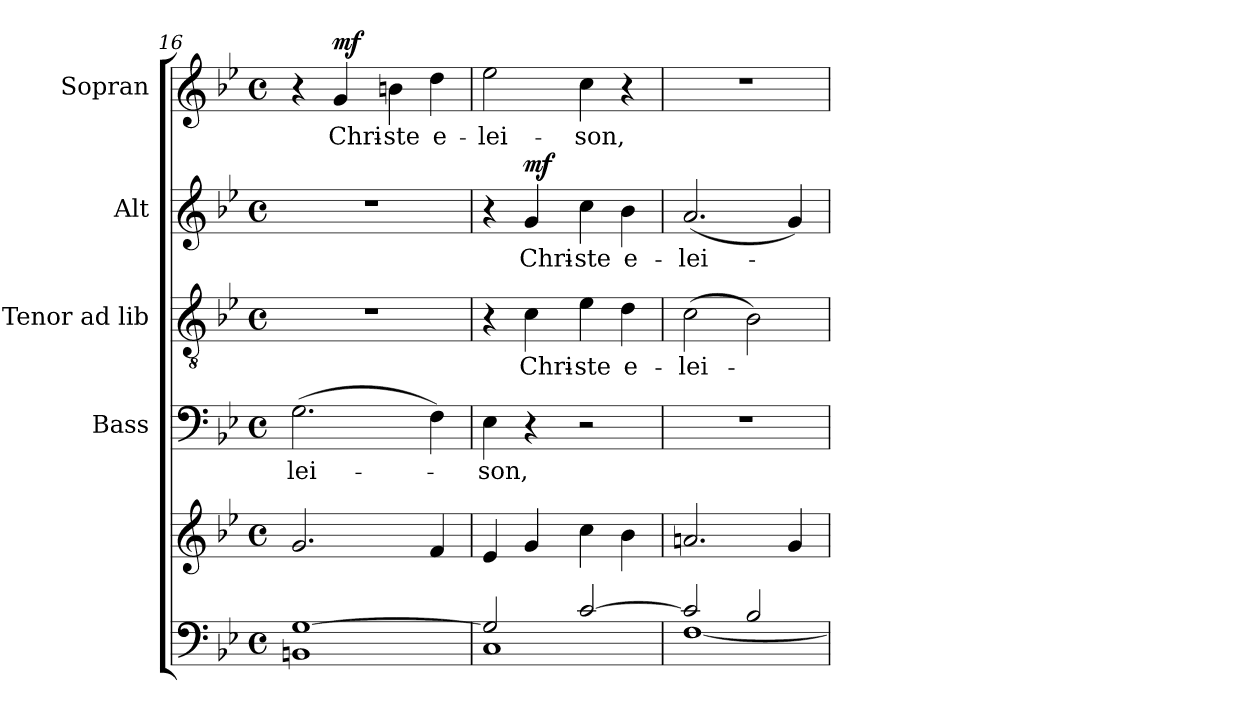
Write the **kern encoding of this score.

**kern	**kern	**kern	**text	**kern	**text	**kern	**text	**dynam	**kern	**text	**dynam
*part5	*part5	*part4	*part4	*part3	*part3	*part2	*part2	*part2	*part1	*part1	*part1
*staff6	*staff5	*staff4	*staff4	*staff3	*staff3	*staff2	*staff2	*staff2	*staff1	*staff1	*staff1
*	*	*I"Bass	*	*I"Tenor ad lib	*	*I"Alt	*	*	*I"Sopran	*	*
*	*	*I'B	*	*I'T	*	*I'A	*	*	*I'S	*	*
*clefF4	*clefG2	*clefF4	*	*clefGv2	*	*clefG2	*	*	*clefG2	*	*
*k[b-e-]	*k[b-e-]	*k[b-e-]	*	*k[b-e-]	*	*k[b-e-]	*	*	*k[b-e-]	*	*
*B-:	*B-:	*B-:	*	*B-:	*	*B-:	*	*	*B-:	*	*
*M4/4	*M4/4	*M4/4	*	*M4/4	*	*M4/4	*	*	*M4/4	*	*
*met(c)	*met(c)	*met(c)	*	*met(c)	*	*met(c)	*	*	*met(c)	*	*
=16	=16	=16	=16	=16	=16	=16	=16	=16	=16	=16	=16
*^	*	*	*	*	*	*	*	*	*	*	*
!	!	!	!	!LO:LY:b	!	!	!	!	!	!	!	!
[>1G	1BBn	2.g/	(>2.G\	-lei-	1r	.	1r	.	.	4r	.	.
!	!	!	!	!	!	!	!	!	!	!	!LO:LY:b	!LO:DY:a
.	.	.	.	.	.	.	.	.	.	4g/	Chri-	mf
!	!	!	!	!	!	!	!	!	!	!	!LO:LY:b	!
.	.	.	.	.	.	.	.	.	.	4bn\	-ste	.
!	!	!	!	!	!	!	!	!	!	!	!LO:LY:b	!
.	.	4f/	4F\)	.	.	.	.	.	.	4dd\	e-	.
=17	=17	=17	=17	=17	=17	=17	=17	=17	=17	=17	=17	=17
!	!	!	!	!LO:LY:b	!	!	!	!	!	!	!LO:LY:b	!
2G/]	1C	4e-/	4E-\	-son,	4r	.	4r	.	.	2ee-\	-lei-	.
!	!	!	!	!	!	!LO:LY:b	!	!LO:LY:b	!LO:DY:a	!	!	!
.	.	4g/	4r	.	4c\	Chri-	4g/	Chri-	mf	.	.	.
!	!	!	!	!	!	!LO:LY:b	!	!LO:LY:b	!	!	!LO:LY:b	!
[>2c/	.	4cc\	2r	.	4e-\	-ste	4cc\	-ste	.	4cc\	-son,	.
!	!	!	!	!	!	!LO:LY:b	!	!LO:LY:b	!	!	!	!
.	.	4b-\	.	.	4d\	e-	4b-\	e-	.	4r	.	.
=18	=18	=18	=18	=18	=18	=18	=18	=18	=18	=18	=18	=18
!	!	!	!	!	!	!LO:LY:b	!	!LO:LY:b	!	!	!	!
2c/]	[<1F	2.an/	1r	.	(>2c\	-lei-	(<2.a/	-lei-	.	1r	.	.
2B-/	.	.	.	.	2B-\)	.	.	.	.	.	.	.
.	.	4g/	.	.	.	.	4g/)	.	.	.	.	.
*v	*v	*	*	*	*	*	*	*	*	*	*	*
=	=	=	=	=	=	=	=	=	=	=	=
*-	*-	*-	*-	*-	*-	*-	*-	*-	*-	*-	*-
